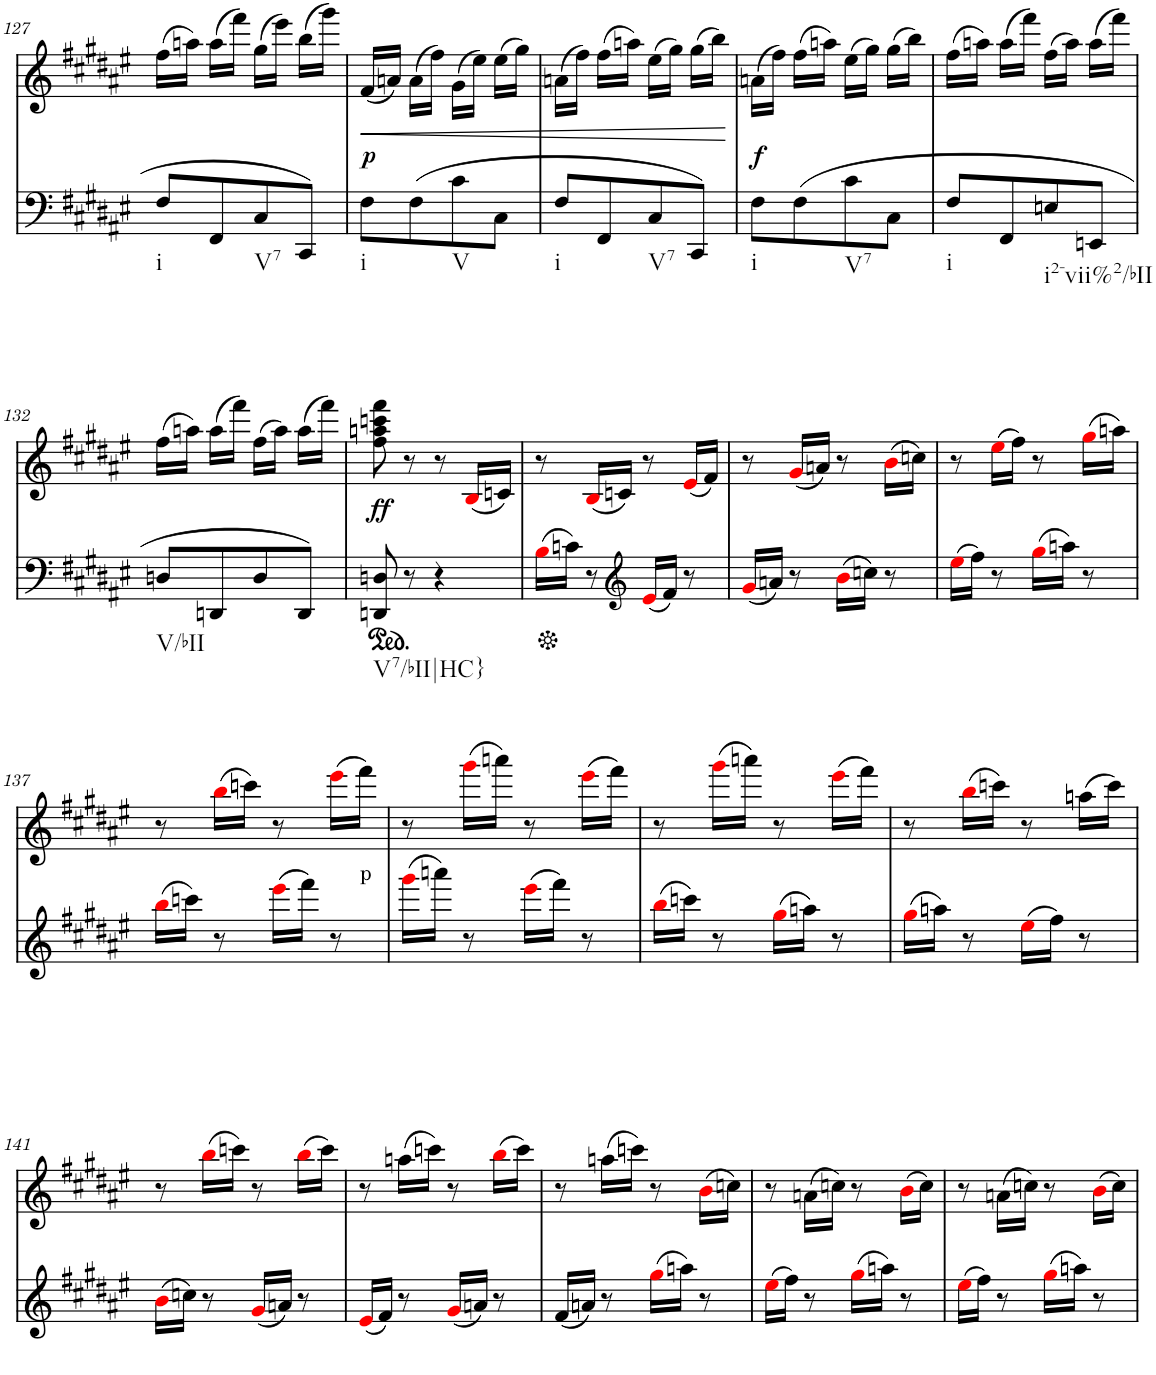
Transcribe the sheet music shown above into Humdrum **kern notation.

**kern	**kern	**text	**dynam
*part2	*part1	*part1	*part1
*staff2	*staff1	*staff1	*staff1
*I"piano	*I"piano	*	*
*I'Pno	*I'Pno	*	*
!!LO:PB:g=z
*clefF4	*clefG2	*	*
*k[f#c#g#d#a#e#]	*k[f#c#g#d#a#e#]	*	*
*F#:	*F#:	*	*
*M2/4	*M2/4	*	*
=127	=127	=127	=127
!LO:TX:b:t=i	!	!	!
8F#/L	(16ff#\LL	.	.
.	16aan\JJ)	.	.
8FF#/	(16aa\LL	.	.
.	16fff#\JJ)	.	.
!LO:TX:b:t=V7	!	!	!
8C#/	(16gg#\LL	.	.
.	16eee#\JJ)	.	.
8CC#/J	(16bb\LL	.	.
.	16ggg#\JJ)	.	.
=128	=128	=128	=128
!LO:TX:b:t=i	!	!	!
!	!	!LO:LY:b	!LO:HP:b
8F#\L	(16f#/LL	.	<
.	16an/JJ)	.	.
(8F#\	(16a\LL	.	.
.	16ff#\JJ)	.	.
!LO:TX:b:t=V	!	!	!
8c#\	(16g#\LL	.	.
.	16ee#\JJ)	.	.
8C#\J	(16ee#\LL	.	.
.	16gg#\JJ)	.	.
=129	=129	=129	=129
!LO:TX:b:t=i	!	!	!
8F#/L	(16an\LL	.	.
.	16ff#\JJ)	.	.
8FF#/	(16ff#\LL	.	.
.	16aan\JJ)	.	.
!LO:TX:b:t=V7	!	!	!
8C#/	(16ee#\LL	.	.
.	16gg#\JJ)	.	.
8CC#/J)	(16gg#\LL	.	.
.	16bb\JJ)	.	.
.	.	.	[
=130	=130	=130	=130
!LO:TX:b:t=i	!	!	!
!	!	!LO:LY:b	!
8F#\L	(16an\LL	.	.
.	16ff#\JJ)	.	.
(8F#\	(16ff#\LL	.	.
.	16aan\JJ)	.	.
!LO:TX:b:t=V7	!	!	!
8c#\	(16ee#\LL	.	.
.	16gg#\JJ)	.	.
8C#\J	(16gg#\LL	.	.
.	16bb\JJ)	.	.
=131	=131	=131	=131
!LO:TX:b:t=i	!	!	!
8F#/L	(16ff#\LL	.	.
.	16aan\JJ)	.	.
8FF#/	(16aa\LL	.	.
.	16fff#\JJ)	.	.
!LO:TX:b:t=i2-vii%2/bII	!	!	!
8En/	(16ff#\LL	.	.
.	16aa\JJ)	.	.
8EEn/J	(16aa\LL	.	.
.	16fff#\JJ)	.	.
!!LO:LB:g=z
=132	=132	=132	=132
!LO:TX:b:t=V/bII	!	!	!
8Dn/L	(16ff#\LL	.	.
.	16aan\JJ)	.	.
8DDn/	(16aa\LL	.	.
.	16fff#\JJ)	.	.
8D/	(16ff#\LL	.	.
.	16aa\JJ)	.	.
8DD/J)	(16aa\LL	.	.
.	16fff#\JJ)	.	.
=133	=133	=133	=133
*ped	*	*	*
!LO:TX:b:t=V7/bII|HC}	!	!	!
!	!	!LO:LY:b	!
8DDn/ 8Dn/	8ff#\ 8aan\ 8cccn\ 8fff#\	.	.
8r	8r	.	.
4r	8r	.	.
.	(16Bi/LL	.	.
.	16cn/JJ)	.	.
=134	=134	=134	=134
(16Bi\LL	8r	.	.
*Xped	*	*	*
16cn\JJ)	.	.	.
8r	(16Bi/LL	.	.
.	16cn/JJ)	.	.
*clefG2	*	*	*
(16e#i/LL	8r	.	.
16f#/JJ)	.	.	.
8r	(16e#i/LL	.	.
.	16f#/JJ)	.	.
=135	=135	=135	=135
(16g#i/LL	8r	.	.
16an/JJ)	.	.	.
8r	(16g#i/LL	.	.
.	16an/JJ)	.	.
(16bi\LL	8r	.	.
16ccn\JJ)	.	.	.
8r	(16bi\LL	.	.
.	16ccn\JJ)	.	.
=136	=136	=136	=136
(16ee#i\LL	8r	.	.
16ff#\JJ)	.	.	.
8r	(16ee#i\LL	.	.
.	16ff#\JJ)	.	.
(16gg#i\LL	8r	.	.
16aan\JJ)	.	.	.
8r	(16gg#i\LL	.	.
.	16aan\JJ)	.	.
!!LO:LB:g=z
=137	=137	=137	=137
(16bbi\LL	8r	.	.
16cccn\JJ)	.	.	.
8r	(16bbi\LL	.	.
.	16cccn\JJ)	.	.
(16eee#i\LL	8r	.	.
16fff#\JJ)	.	.	.
8r	(16eee#i\LL	.	.
!	!	!LO:LY:b	!
.	16fff#\JJ)	p	.
=138	=138	=138	=138
(16ggg#i\LL	8r	.	.
16aaan\JJ)	.	.	.
8r	(16ggg#i\LL	.	.
.	16aaan\JJ)	.	.
(16eee#i\LL	8r	.	.
16fff#\JJ)	.	.	.
8r	(16eee#i\LL	.	.
.	16fff#\JJ)	.	.
=139	=139	=139	=139
(16bbi\LL	8r	.	.
16cccn\JJ)	.	.	.
8r	(16ggg#i\LL	.	.
.	16aaan\JJ)	.	.
(16gg#i\LL	8r	.	.
16aan\JJ)	.	.	.
8r	(16eee#i\LL	.	.
.	16fff#\JJ)	.	.
=140	=140	=140	=140
(16gg#i\LL	8r	.	.
16aan\JJ)	.	.	.
8r	(16bbi\LL	.	.
.	16cccn\JJ)	.	.
(16ee#i\LL	8r	.	.
16ff#\JJ)	.	.	.
8r	(16aan\LL	.	.
.	16ccc\JJ)	.	.
!!LO:LB:g=z
=141	=141	=141	=141
(16bi\LL	8r	.	.
16ccn\JJ)	.	.	.
8r	(16bbi\LL	.	.
.	16cccn\JJ)	.	.
(16g#i/LL	8r	.	.
16an/JJ)	.	.	.
8r	(16bbi\LL	.	.
.	16ccc\JJ)	.	.
=142	=142	=142	=142
(16e#i/LL	8r	.	.
16f#/JJ)	.	.	.
8r	(16aan\LL	.	.
.	16cccn\JJ)	.	.
(16g#i/LL	8r	.	.
16an/JJ)	.	.	.
8r	(16bbi\LL	.	.
.	16ccc\JJ)	.	.
=143	=143	=143	=143
(16f#/LL	8r	.	.
16an/JJ)	.	.	.
8r	(16aan\LL	.	.
.	16cccn\JJ)	.	.
(16gg#i\LL	8r	.	.
16aan\JJ)	.	.	.
8r	(16bi\LL	.	.
.	16ccn\JJ)	.	.
=144	=144	=144	=144
(16ee#i\LL	8r	.	.
16ff#\JJ)	.	.	.
8r	(16an\LL	.	.
.	16ccn\JJ)	.	.
(16gg#i\LL	8r	.	.
16aan\JJ)	.	.	.
8r	(16bi\LL	.	.
.	16cc\JJ)	.	.
=145	=145	=145	=145
(16ee#i\LL	8r	.	.
16ff#\JJ)	.	.	.
8r	(16an\LL	.	.
.	16ccn\JJ)	.	.
(16gg#i\LL	8r	.	.
16aan\JJ)	.	.	.
8r	(16bi\LL	.	.
.	16cc\JJ)	.	.
=	=	=	=
*-	*-	*-	*-
